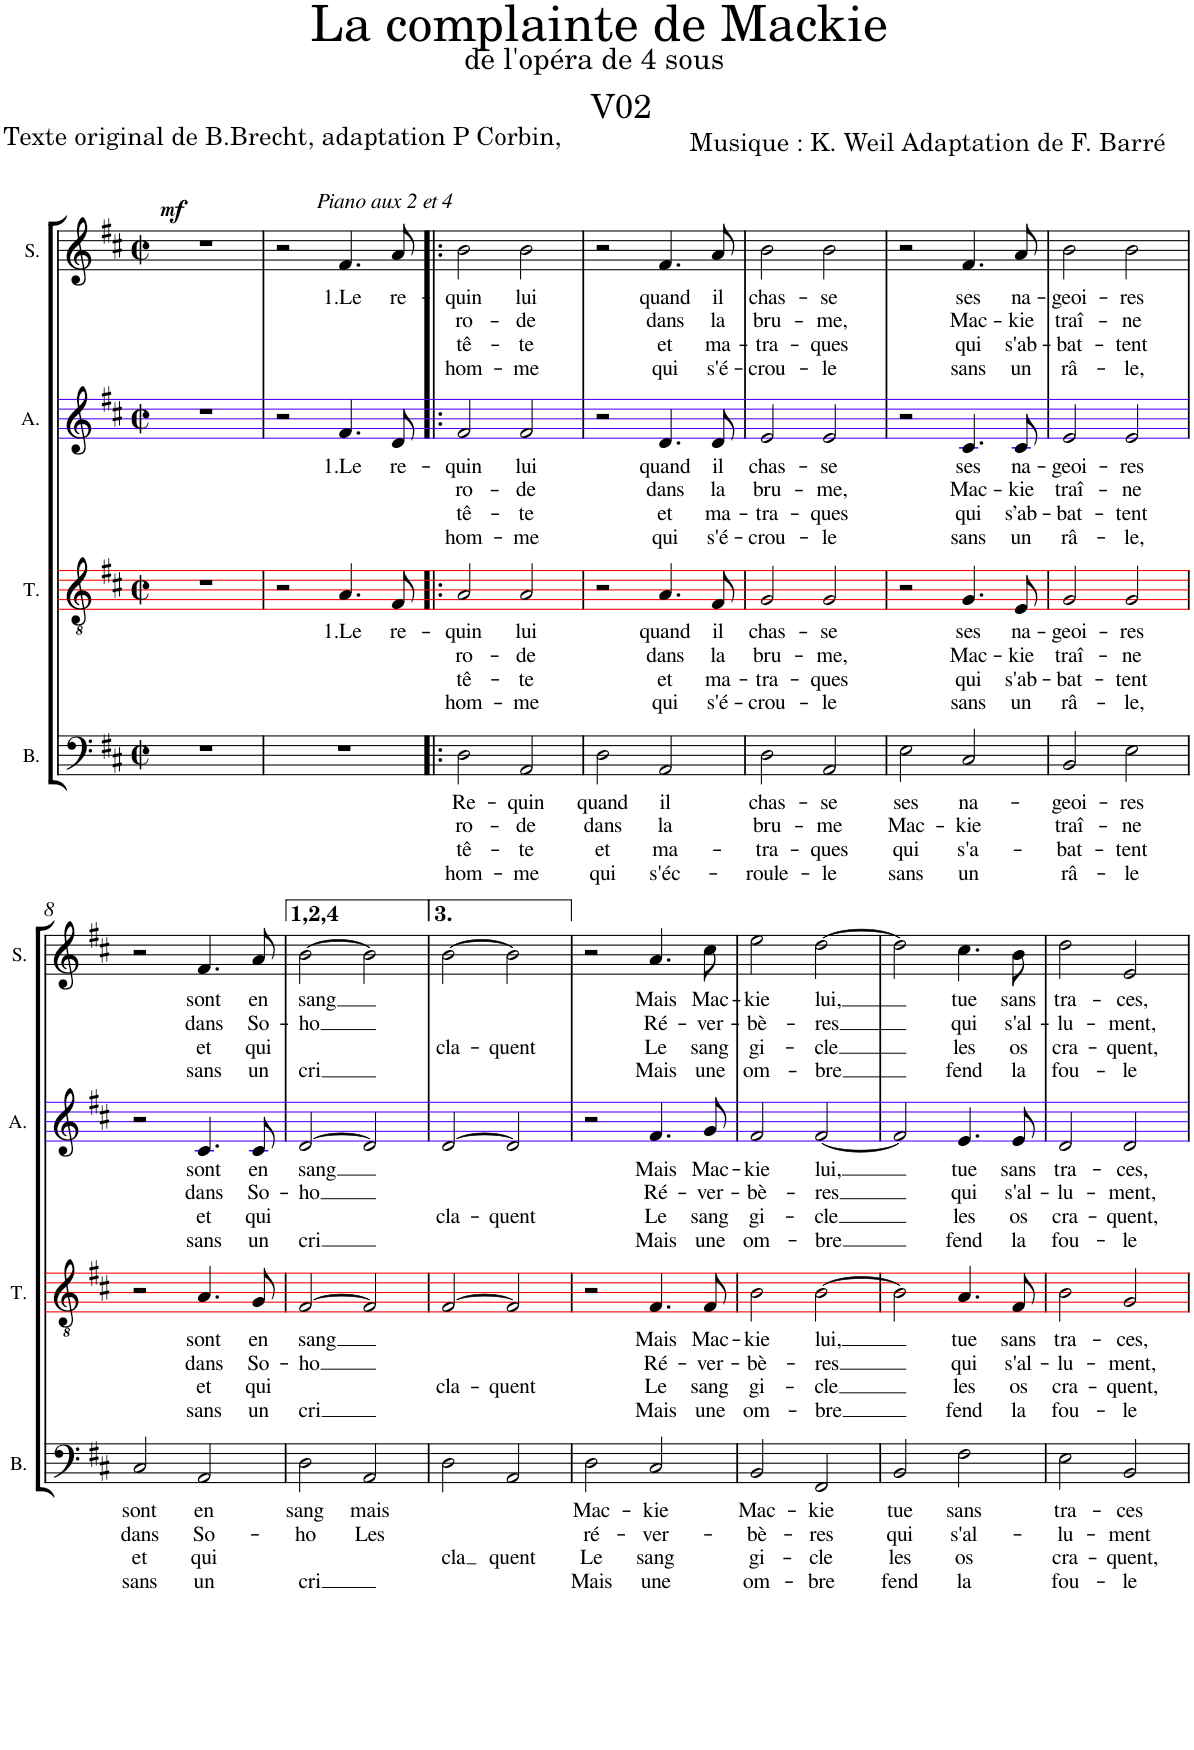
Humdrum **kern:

**kern	**text	**text	**text	**text	**kern	**text	**text	**text	**text	**kern	**text	**text	**text	**text	**kern	**text	**text	**text	**text	**dynam
*part4	*part4	*part4	*part4	*part4	*part3	*part3	*part3	*part3	*part3	*part2	*part2	*part2	*part2	*part2	*part1	*part1	*part1	*part1	*part1	*part1
*staff4	*staff4	*staff4	*staff4	*staff4	*staff3	*staff3	*staff3	*staff3	*staff3	*staff2	*staff2	*staff2	*staff2	*staff2	*staff1	*staff1	*staff1	*staff1	*staff1	*staff1
*I"B.	*	*	*	*	*I"T.	*	*	*	*	*I"A.	*	*	*	*	*I"S.	*	*	*	*	*
*I'B.	*	*	*	*	*I'T.	*	*	*	*	*I'A.	*	*	*	*	*I'S.	*	*	*	*	*
*	*	*	*	*	*stria5	*	*	*	*	*stria5	*	*	*	*	*	*	*	*	*	*
*clefF4	*	*	*	*	*clefGv2	*	*	*	*	*clefG2	*	*	*	*	*clefG2	*	*	*	*	*
*	*	*	*	*	*	*	*	*	*	*Trd5c9	*	*	*	*	*	*	*	*	*	*
*k[f#c#]	*	*	*	*	*k[f#c#]	*	*	*	*	*k[f#c#]	*	*	*	*	*k[f#c#]	*	*	*	*	*
*M2/2	*	*	*	*	*M2/2	*	*	*	*	*M2/2	*	*	*	*	*M2/2	*	*	*	*	*
*met(c|)	*	*	*	*	*met(c|)	*	*	*	*	*met(c|)	*	*	*	*	*met(c|)	*	*	*	*	*
=1	=1	=1	=1	=1	=1	=1	=1	=1	=1	=1	=1	=1	=1	=1	=1	=1	=1	=1	=1	=1
!	!	!	!	!	!	!	!	!	!	!	!	!	!	!	!	!	!	!	!	!LO:DY:a
1r	.	.	.	.	1r	.	.	.	.	1r	.	.	.	.	1r	.	.	.	.	mf
=2	=2	=2	=2	=2	=2	=2	=2	=2	=2	=2	=2	=2	=2	=2	=2	=2	=2	=2	=2	=2
1r	.	.	.	.	2r	.	.	.	.	2r	.	.	.	.	2r	.	.	.	.	.
!	!	!	!	!	!	!LO:LY:b	!	!	!	!	!LO:LY:b	!	!	!	!	!LO:LY:b	!	!	!	!
.	.	.	.	.	4.A/	1.Le	.	.	.	4.f#/	1.Le	.	.	.	4.f#/	1.Le	.	.	.	.
!	!	!	!	!	!	!	!	!	!	!	!	!	!	!	!LO:TX:a:i:t=Piano aux 2 et 4	!	!	!	!	!
!	!	!	!	!	!	!LO:LY:b	!	!	!	!	!LO:LY:b	!	!	!	!	!LO:LY:b	!	!	!	!
.	.	.	.	.	8F#/	re-	.	.	.	8d/	re-	.	.	.	8a/	re-	.	.	.	.
=3!|:	=3!|:	=3!|:	=3!|:	=3!|:	=3!|:	=3!|:	=3!|:	=3!|:	=3!|:	=3!|:	=3!|:	=3!|:	=3!|:	=3!|:	=3!|:	=3!|:	=3!|:	=3!|:	=3!|:	=3!|:
!	!LO:LY:b	!LO:LY:b	!LO:LY:b	!LO:LY:b	!	!LO:LY:b	!LO:LY:b	!LO:LY:b	!LO:LY:b	!	!LO:LY:b	!LO:LY:b	!LO:LY:b	!LO:LY:b	!	!LO:LY:b	!LO:LY:b	!LO:LY:b	!LO:LY:b	!
2D\	-Re-	ro-	tê-	hom-	2A/	-quin	ro-	tê-	hom-	2f#/	-quin	ro-	tê-	hom-	2b\	-quin	ro-	tê-	hom-	.
!	!LO:LY:b	!LO:LY:b	!LO:LY:b	!LO:LY:b	!	!LO:LY:b	!LO:LY:b	!LO:LY:b	!LO:LY:b	!	!LO:LY:b	!LO:LY:b	!LO:LY:b	!LO:LY:b	!	!LO:LY:b	!LO:LY:b	!LO:LY:b	!LO:LY:b	!
2AA/	-quin	-de	-te	-me	2A/	lui	-de	-te	-me	2f#/	lui	-de	-te	-me	2b\	lui	-de	-te	-me	.
=4	=4	=4	=4	=4	=4	=4	=4	=4	=4	=4	=4	=4	=4	=4	=4	=4	=4	=4	=4	=4
!	!LO:LY:b	!LO:LY:b	!LO:LY:b	!LO:LY:b	!	!	!	!	!	!	!	!	!	!	!	!	!	!	!	!
2D\	quand	dans	et	qui	2r	.	.	.	.	2r	.	.	.	.	2r	.	.	.	.	.
!	!LO:LY:b	!LO:LY:b	!LO:LY:b	!LO:LY:b	!	!LO:LY:b	!LO:LY:b	!LO:LY:b	!LO:LY:b	!	!LO:LY:b	!LO:LY:b	!LO:LY:b	!LO:LY:b	!	!LO:LY:b	!LO:LY:b	!LO:LY:b	!LO:LY:b	!
2AA/	il	la	ma-	s'éc-	4.A/	quand	dans	et	qui	4.d/	quand	dans	et	qui	4.f#/	quand	dans	et	qui	.
!	!	!	!	!	!	!LO:LY:b	!LO:LY:b	!LO:LY:b	!LO:LY:b	!	!LO:LY:b	!LO:LY:b	!LO:LY:b	!LO:LY:b	!	!LO:LY:b	!LO:LY:b	!LO:LY:b	!LO:LY:b	!
.	.	.	.	.	8F#/	il	la	ma-	s'é-	8d/	il	la	ma-	s'é-	8a/	il	la	ma-	s'é-	.
=5	=5	=5	=5	=5	=5	=5	=5	=5	=5	=5	=5	=5	=5	=5	=5	=5	=5	=5	=5	=5
!	!LO:LY:b	!LO:LY:b	!LO:LY:b	!LO:LY:b	!	!LO:LY:b	!LO:LY:b	!LO:LY:b	!LO:LY:b	!	!LO:LY:b	!LO:LY:b	!LO:LY:b	!LO:LY:b	!	!LO:LY:b	!LO:LY:b	!LO:LY:b	!LO:LY:b	!
2D\	chas-	bru-	-tra-	-roule-	2G/	chas-	bru-	-tra-	-crou-	2e/	chas-	bru-	-tra-	-crou-	2b\	chas-	bru-	-tra-	-crou-	.
!	!LO:LY:b	!LO:LY:b	!LO:LY:b	!LO:LY:b	!	!LO:LY:b	!LO:LY:b	!LO:LY:b	!LO:LY:b	!	!LO:LY:b	!LO:LY:b	!LO:LY:b	!LO:LY:b	!	!LO:LY:b	!LO:LY:b	!LO:LY:b	!LO:LY:b	!
2AA/	-se	-me	-ques	-le	2G/	-se	-me,	-ques	-le	2e/	-se	-me,	-ques	-le	2b\	-se	-me,	-ques	-le	.
=6	=6	=6	=6	=6	=6	=6	=6	=6	=6	=6	=6	=6	=6	=6	=6	=6	=6	=6	=6	=6
!	!LO:LY:b	!LO:LY:b	!LO:LY:b	!LO:LY:b	!	!	!	!	!	!	!	!	!	!	!	!	!	!	!	!
2E\	ses	Mac-	qui	sans	2r	.	.	.	.	2r	.	.	.	.	2r	.	.	.	.	.
!	!LO:LY:b	!LO:LY:b	!LO:LY:b	!LO:LY:b	!	!LO:LY:b	!LO:LY:b	!LO:LY:b	!LO:LY:b	!	!LO:LY:b	!LO:LY:b	!LO:LY:b	!LO:LY:b	!	!LO:LY:b	!LO:LY:b	!LO:LY:b	!LO:LY:b	!
2C#/	na-	-kie	s'a-	un	4.G/	ses	Mac-	qui	sans	4.c#/	ses	Mac-	qui	sans	4.f#/	ses	Mac-	qui	sans	.
!	!	!	!	!	!	!LO:LY:b	!LO:LY:b	!LO:LY:b	!LO:LY:b	!	!LO:LY:b	!LO:LY:b	!LO:LY:b	!LO:LY:b	!	!LO:LY:b	!LO:LY:b	!LO:LY:b	!LO:LY:b	!
.	.	.	.	.	8E/	na-	-kie	s'ab-	un	8c#/	na-	-kie	s’ab-	un	8a/	na-	-kie	s'ab-	un	.
=7	=7	=7	=7	=7	=7	=7	=7	=7	=7	=7	=7	=7	=7	=7	=7	=7	=7	=7	=7	=7
!	!LO:LY:b	!LO:LY:b	!LO:LY:b	!LO:LY:b	!	!LO:LY:b	!LO:LY:b	!LO:LY:b	!LO:LY:b	!	!LO:LY:b	!LO:LY:b	!LO:LY:b	!LO:LY:b	!	!LO:LY:b	!LO:LY:b	!LO:LY:b	!LO:LY:b	!
2BB/	-geoi-	traî-	-bat-	râ-	2G/	-geoi-	traî-	-bat-	râ-	2e/	-geoi-	traî-	-bat-	râ-	2b\	-geoi-	traî-	-bat-	râ-	.
!	!LO:LY:b	!LO:LY:b	!LO:LY:b	!LO:LY:b	!	!LO:LY:b	!LO:LY:b	!LO:LY:b	!LO:LY:b	!	!LO:LY:b	!LO:LY:b	!LO:LY:b	!LO:LY:b	!	!LO:LY:b	!LO:LY:b	!LO:LY:b	!LO:LY:b	!
2E\	-res	-ne	-tent	-le	2G/	-res	-ne	-tent	-le,	2e/	-res	-ne	-tent	-le,	2b\	-res	-ne	-tent	-le,	.
!!LO:LB:g=z
=8	=8	=8	=8	=8	=8	=8	=8	=8	=8	=8	=8	=8	=8	=8	=8	=8	=8	=8	=8	=8
!	!LO:LY:b	!LO:LY:b	!LO:LY:b	!LO:LY:b	!	!	!	!	!	!	!	!	!	!	!	!	!	!	!	!
2C#/	sont	dans	et	sans	2r	.	.	.	.	2r	.	.	.	.	2r	.	.	.	.	.
!	!LO:LY:b	!LO:LY:b	!LO:LY:b	!LO:LY:b	!	!LO:LY:b	!LO:LY:b	!LO:LY:b	!LO:LY:b	!	!LO:LY:b	!LO:LY:b	!LO:LY:b	!LO:LY:b	!	!LO:LY:b	!LO:LY:b	!LO:LY:b	!LO:LY:b	!
2AA/	en	So-	qui	un	4.A/	sont	dans	et	sans	4.c#/	sont	dans	et	sans	4.f#/	sont	dans	et	sans	.
!	!	!	!	!	!	!LO:LY:b	!LO:LY:b	!LO:LY:b	!LO:LY:b	!	!LO:LY:b	!LO:LY:b	!LO:LY:b	!LO:LY:b	!	!LO:LY:b	!LO:LY:b	!LO:LY:b	!LO:LY:b	!
.	.	.	.	.	8G/	en	So-	qui	un	8c#/	en	So-	qui	un	8a/	en	So-	qui	un	.
=9	=9	=9	=9	=9	=9	=9	=9	=9	=9	=9	=9	=9	=9	=9	=9	=9	=9	=9	=9	=9
!	!LO:LY:b	!LO:LY:b	!	!LO:LY:b	!	!LO:LY:b	!LO:LY:b	!	!LO:LY:b	!	!LO:LY:b	!LO:LY:b	!	!LO:LY:b	!	!LO:LY:b	!LO:LY:b	!	!LO:LY:b	!
2D\	sang	-ho	.	cri	[>2F#/	sang	-ho	.	cri	[>2d/	sang	-ho	.	cri	[2b\	sang	-ho	.	cri	.
!	!LO:LY:b	!LO:LY:b	!	!	!	!	!	!	!	!	!	!	!	!	!	!	!	!	!	!
2AA/	mais	Les	.	.	2F#/]	.	.	.	.	2d/]	.	.	.	.	2b\]	.	.	.	.	.
=10	=10	=10	=10	=10	=10	=10	=10	=10	=10	=10	=10	=10	=10	=10	=10	=10	=10	=10	=10	=10
!	!	!	!LO:LY:b	!	!	!	!	!LO:LY:b	!	!	!	!	!LO:LY:b	!	!	!	!	!LO:LY:b	!	!
2D\	.	.	cla	.	[>2F#/	.	.	cla-	.	[>2d/	.	.	cla-	.	[2b\	.	.	cla-	.	.
!	!	!	!LO:LY:b	!	!	!	!	!LO:LY:b	!	!	!	!	!LO:LY:b	!	!	!	!	!LO:LY:b	!	!
2AA/	.	.	quent	.	2F#/]	.	.	-quent	.	2d/]	.	.	-quent	.	2b\]	.	.	-quent	.	.
=10	=10	=10	=10	=10	=10	=10	=10	=10	=10	=10	=10	=10	=10	=10	=10	=10	=10	=10	=10	=10
!	!LO:LY:b	!LO:LY:b	!LO:LY:b	!LO:LY:b	!	!	!	!	!	!	!	!	!	!	!	!	!	!	!	!
2D\	Mac-	ré-	Le	Mais	2r	.	.	.	.	2r	.	.	.	.	2r	.	.	.	.	.
!	!LO:LY:b	!LO:LY:b	!LO:LY:b	!LO:LY:b	!	!LO:LY:b	!LO:LY:b	!LO:LY:b	!LO:LY:b	!	!LO:LY:b	!LO:LY:b	!LO:LY:b	!LO:LY:b	!	!LO:LY:b	!LO:LY:b	!LO:LY:b	!LO:LY:b	!
2C#/	-kie	-ver-	sang	une	4.F#/	Mais	Ré-	Le	Mais	4.f#/	Mais	Ré-	Le	Mais	4.a/	Mais	Ré-	Le	Mais	.
!	!	!	!	!	!	!LO:LY:b	!LO:LY:b	!LO:LY:b	!LO:LY:b	!	!LO:LY:b	!LO:LY:b	!LO:LY:b	!LO:LY:b	!	!LO:LY:b	!LO:LY:b	!LO:LY:b	!LO:LY:b	!
.	.	.	.	.	8F#/	Mac-	-ver-	sang	une	8g/	Mac-	-ver-	sang	une	8cc#\	Mac-	-ver-	sang	une	.
=11	=11	=11	=11	=11	=11	=11	=11	=11	=11	=11	=11	=11	=11	=11	=11	=11	=11	=11	=11	=11
!	!LO:LY:b	!LO:LY:b	!LO:LY:b	!LO:LY:b	!	!LO:LY:b	!LO:LY:b	!LO:LY:b	!LO:LY:b	!	!LO:LY:b	!LO:LY:b	!LO:LY:b	!LO:LY:b	!	!LO:LY:b	!LO:LY:b	!LO:LY:b	!LO:LY:b	!
2BB/	Mac-	-bè-	gi-	om-	2B\	-kie	-bè-	gi-	om-	2f#/	-kie	-bè-	gi-	om-	2ee\	-kie	-bè-	gi-	om-	.
!	!LO:LY:b	!LO:LY:b	!LO:LY:b	!LO:LY:b	!	!LO:LY:b	!LO:LY:b	!LO:LY:b	!LO:LY:b	!	!LO:LY:b	!LO:LY:b	!LO:LY:b	!LO:LY:b	!	!LO:LY:b	!LO:LY:b	!LO:LY:b	!LO:LY:b	!
2FF#/	-kie	-res	-cle	-bre	[2B\	lui,	-res	-cle	-bre	[2f#/	lui,	-res	-cle	-bre	[2dd\	lui,	-res	-cle	-bre	.
=12	=12	=12	=12	=12	=12	=12	=12	=12	=12	=12	=12	=12	=12	=12	=12	=12	=12	=12	=12	=12
!	!LO:LY:b	!LO:LY:b	!LO:LY:b	!LO:LY:b	!	!	!	!	!	!	!	!	!	!	!	!	!	!	!	!
2BB/	tue	qui	les	fend	2B\]	.	.	.	.	2f#/]	.	.	.	.	2dd\]	.	.	.	.	.
!	!LO:LY:b	!LO:LY:b	!LO:LY:b	!LO:LY:b	!	!LO:LY:b	!LO:LY:b	!LO:LY:b	!LO:LY:b	!	!LO:LY:b	!LO:LY:b	!LO:LY:b	!LO:LY:b	!	!LO:LY:b	!LO:LY:b	!LO:LY:b	!LO:LY:b	!
2F#\	sans	s'al-	os	la	4.A/	tue	qui	les	fend	4.e/	tue	qui	les	fend	4.cc#\	tue	qui	les	fend	.
!	!	!	!	!	!	!LO:LY:b	!LO:LY:b	!LO:LY:b	!LO:LY:b	!	!LO:LY:b	!LO:LY:b	!LO:LY:b	!LO:LY:b	!	!LO:LY:b	!LO:LY:b	!LO:LY:b	!LO:LY:b	!
.	.	.	.	.	8F#/	sans	s'al-	os	la	8e/	sans	s'al-	os	la	8b\	sans	s'al-	os	la	.
=13	=13	=13	=13	=13	=13	=13	=13	=13	=13	=13	=13	=13	=13	=13	=13	=13	=13	=13	=13	=13
!	!LO:LY:b	!LO:LY:b	!LO:LY:b	!LO:LY:b	!	!LO:LY:b	!LO:LY:b	!LO:LY:b	!LO:LY:b	!	!LO:LY:b	!LO:LY:b	!LO:LY:b	!LO:LY:b	!	!LO:LY:b	!LO:LY:b	!LO:LY:b	!LO:LY:b	!
2E\	tra-	-lu-	cra-	fou-	2B\	tra-	-lu-	cra-	fou-	2d/	tra-	-lu-	cra-	fou-	2dd\	tra-	-lu-	cra-	fou-	.
!	!LO:LY:b	!LO:LY:b	!LO:LY:b	!LO:LY:b	!	!LO:LY:b	!LO:LY:b	!LO:LY:b	!LO:LY:b	!	!LO:LY:b	!LO:LY:b	!LO:LY:b	!LO:LY:b	!	!LO:LY:b	!LO:LY:b	!LO:LY:b	!LO:LY:b	!
2BB/	-ces	-ment	-quent,	-le	2G/	-ces,	-ment,	-quent,	-le	2d/	-ces,	-ment,	-quent,	-le	2e/	-ces,	-ment,	-quent,	-le	.
=	=	=	=	=	=	=	=	=	=	=	=	=	=	=	=	=	=	=	=	=
*-	*-	*-	*-	*-	*-	*-	*-	*-	*-	*-	*-	*-	*-	*-	*-	*-	*-	*-	*-	*-
